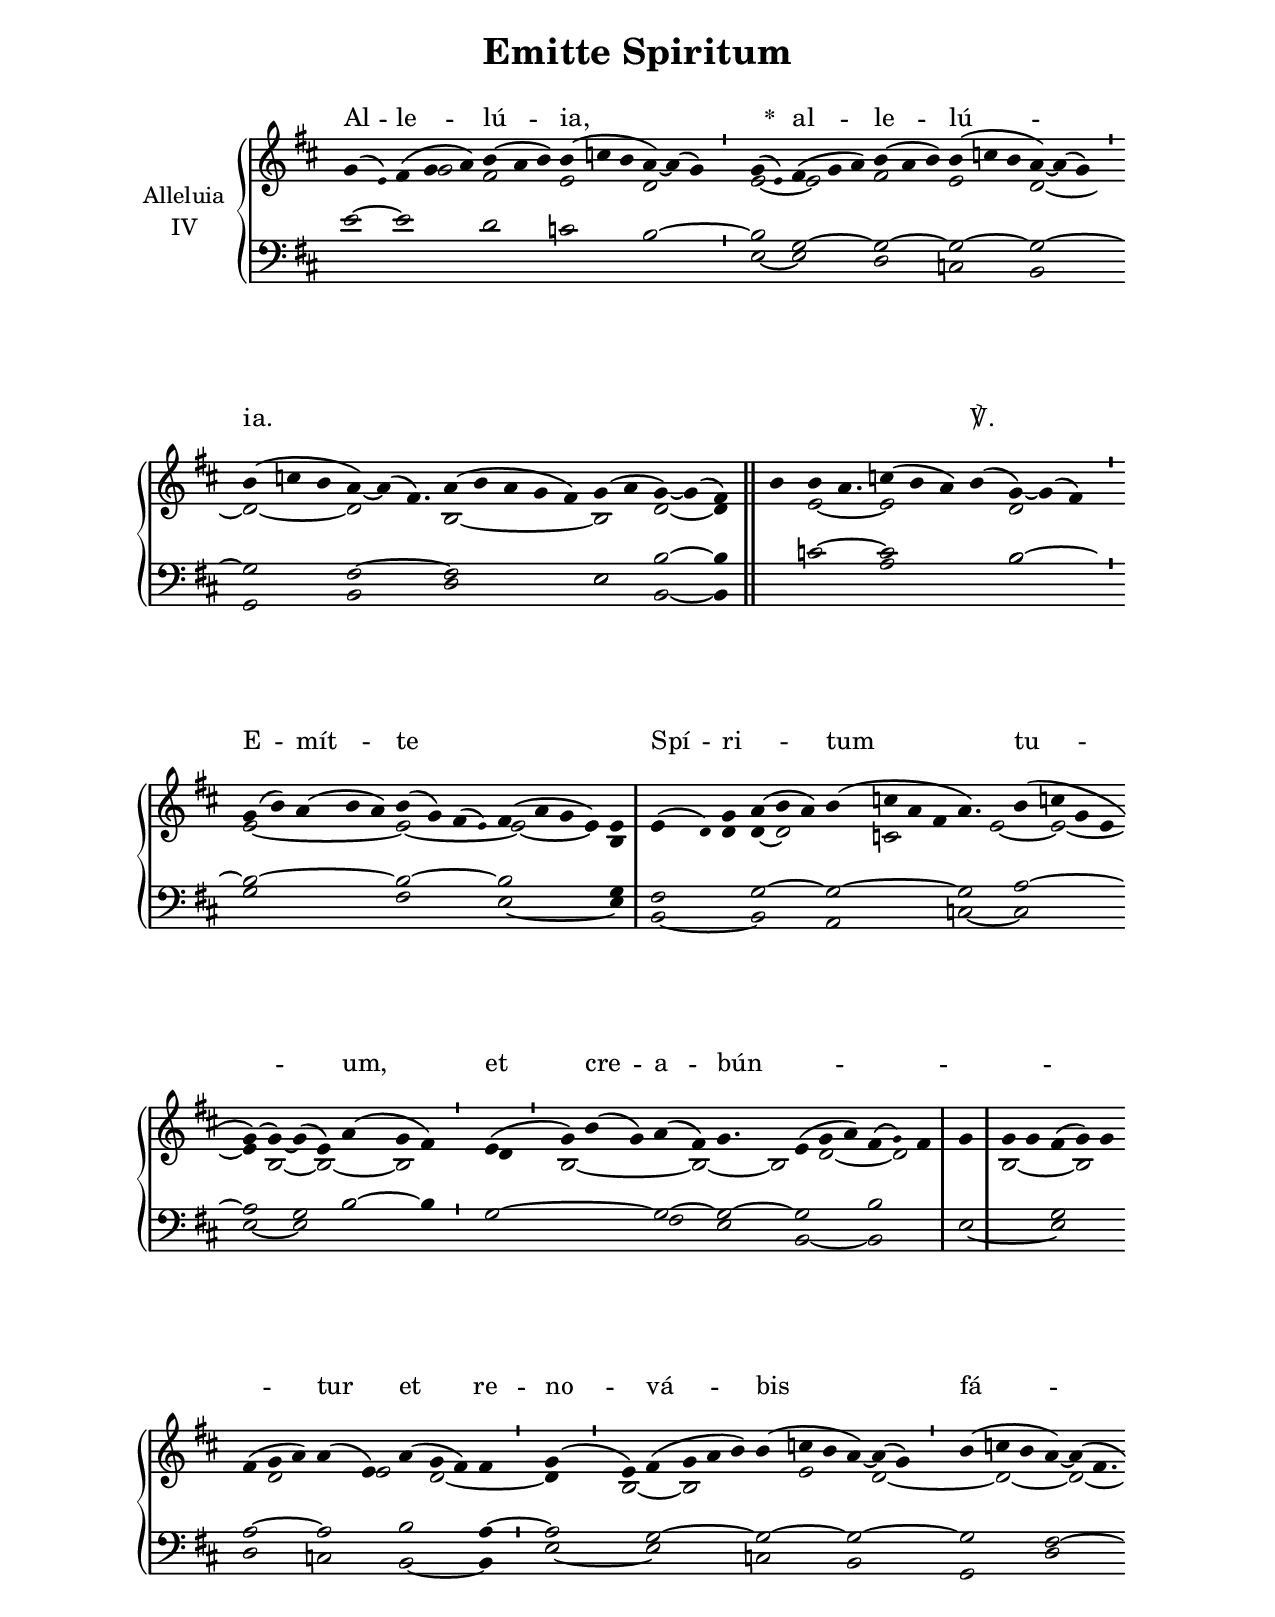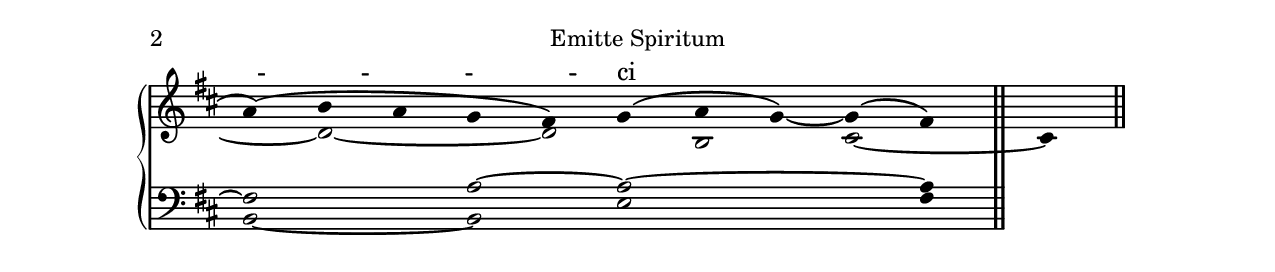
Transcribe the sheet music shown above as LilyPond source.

\version "2.18"
\include "gregorian.ly"
\include "noh2.ily"


%Page reference: page ii.78
%(volume.page)

global = {
 \key fis \phrygian
 \cadenzaOn 
}

\header {
  title = \markup \center-column {"Emitte Spiritum" \vspace #1 }
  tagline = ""
  composer = ""
}

\paper {
 #(include-special-characters)
  oddHeaderMarkup = \markup \fill-line {
    \line {}
    \center-column {
      \on-the-fly #first-page     " "
      \on-the-fly #not-first-page "Emitte Spiritum"
    }
    \line { \on-the-fly #print-page-number-check-first \fromproperty #'page:page-number-string }
  }
  evenHeaderMarkup = \markup \fill-line {
    \line { \on-the-fly #print-page-number-check-first \fromproperty #'page:page-number-string }
    \center-column { "Emitte Spiritum" }
    \line {}
  }
}

chantText = \lyricmode {
Al -- le -- lú -- ia, _ 
\set stanza = " * " al -- le -- lú -- ia. _ _ _ _ _ _ ℣. 
E -- mít -- te _ _ _ Spí -- ri -- _ tum tu -- um, 
et cre -- a -- bún -- _ _ _ _ _ _ _ _ _ tur 
et re -- no -- vá -- bis fá -- ci -- _ em 
\set stanza = " * " ter -- _ ræ. _ _ _ _ _ _ }

chantMusic = {
\tieDown   g'4 ( \once \tweak #'font-size #-4 e' ) fis'4 ( g'4 a'4) b'4 ( a'4 b'4)  b'4 ( c''4 b'4 a'4) ~ a'4 ( g'4) \divisioMinima
 g'4 ( \once \tweak #'font-size #-4 e' ) fis'4 ( g'4 a'4) b'4 ( a'4 b'4)  b'4 ( c''4 b'4 a'4) ~ a'4 ( g'4) \divisioMinima \forceBreak

  b'4 ( c''4 b'4 a'4) ~ a'4 ( fis'4.) a'4 ( b'4 a'4 g'4 fis'4) g'4 ( a'4 g'4) ~ g'4 ( fis'4) \finalis
 b'4 b'4  a'4. c''4 ( b'4 a'4) b'4 ( g'4) ~ g'4 ( fis'4) \divisioMinima \forceBreak

 g'4 ( b'4) a'4 ( b'4 a'4) b'4 ( g'4) fis'4 ( \once \tweak #'font-size #-4 e' ) fis'4 ( a'4 g'4 e'4) e'4 \divisioMaxima
 e'4 ( \once \tweak #'font-size #-4 d' ) g'4 a'4 ( b'4 a'4)  b'4 ( c''4 a'4 fis'4 a'4.) b'4 ( c''4 g'4 e'4 \forceBreak
) g'4 ( g'4) ~ g'4 ( e'4) a'4 ( g'4 fis'4) \divisioMinima
 e'4 ( g'4) b'4 ( g'4) a'4 ( fis'4) g'4. e'4 ( g'4 a'4) fis'4 ( \once \tweak #'font-size #-4 g' ) fis'4 \divisioMaxima
 g'4 g'4 g'4 fis'4 ( g'4) g'4 \forceBreak
 fis'4 ( g'4 a'4) a'4 ( e'4) a'4 ( g'4 fis'4) fis'4 \divisioMinima
 g'4 ( e'4) fis'4 ( g'4 a'4 b'4)  b'4 ( c''4 b'4 a'4) ~ a'4 ( g'4) \divisioMinima
  b'4 ( c''4 b'4 a'4) ~ a'4 ( fis'4. \forceBreak
) a'4 ( b'4 a'4 g'4 fis'4) g'4 ( a'4 g'4) ~ g'4 ( fis'4) \finalis

}

altoMusic = {
r2*3/2 g'2 fis'2*3/2 e'2*3/2 d'2*3/2 \divisioMinima
e'2 ~ e'2*3/2 fis'2*3/2 e'2*3/2 d'2*3/2 ~ d'2*3/2 ~ d'2*7/4 b2*5/2 ~ b2 d'2 ~ d'4 \finalis
r4 e'2*5/4 ~ e'2*4/2 d'2*3/2 \divisioMinima
e'2*5/2 ~ e'2*4/2 ~ e'2*3/2 ~ e'4 b4 \divisioMaxima
e'4 \tiny d' \normalsize4 d'4 ~ d'2*3/2 c'2*4/2 e'2*3/4 ~ e'2*3/2 ~ e'4 b2 ~ b2 ~ b2 d'4 \divisioMinima
b2*4/2 ~ b2 ~ b2*3/4 d'2*3/2 ~ d'2*3/2 \divisioMaxima
b2*3/2 ~ b2*3/2 d'2*3/2 e'2 d'2*3/2 ~ d'4 \divisioMinima
b2 ~ b2*4/2 e'2*3/2 d'2*3/2 ~ d'2*3/2 ~ d'2*7/4 ~ d'2*3/2 ~ d'2 b2 cis'2 ~ cis'4 \finalis
}

tenorMusic = {
e'2 ~ e'2*3/2 d'2*3/2 c'2*3/2 b2*3/2 ~ \divisioMinima
b2 g2*3/2 ~ g2*3/2 ~ g2*3/2 ~ g2*3/2 ~ g2*3/2 fis2*7/4 ~ fis2*5/2 e2 b2 ~ b4 \finalis
r4 c'2*5/4 ~ c'2*4/2 b2*3/2 ~ \divisioMinima
b2*5/2 ~ b2*4/2 ~ b2*4/2 g4 \divisioMaxima
fis2*3/2 g2*3/2 ~ g2*4/2 ~ g2*3/4 a2*4/2 ~ a2 g2 b2 ~ b4 \divisioMinima
g2*4/2 ~ g2 ~ g2*3/4 ~ g2*3/2 b2*3/2 \divisioMaxima
r2*3/2 g2*3/2 a2*3/2 ~ a2 b2*3/2 a4 ~ \divisioMinima
a2 g2*4/2 ~ g2*3/2 ~ g2*3/2 ~ g2*3/2 fis2*7/4 ~ fis2*3/2 a2 ~ a2*4/2 ~ a4 \finalis
}

bassMusic = {
r2*14/2 \divisioMinima
e2 ~ e2*3/2 d2*3/2 c2*3/2 b,2*3/2 g,2*3/2 b,2*7/4 d2*5/2 e2 b,2 ~ b,4 \finalis
r2*7/4 a2*4/2 b2*3/2 \divisioMinima
g2*5/2 fis2*4/2 e2*4/2 ~ e4 \divisioMaxima
b,2*3/2 ~ b,2*3/2 a,2*4/2 c2*3/4 ~ c2*4/2 e2 ~ e2 b2 r4 \divisioMinima
r2*4/2 fis2 e2*3/4 b,2*3/2 ~ b,2*3/2 \divisioMaxima
e2*3/2 ~ e2*3/2 d2*3/2 c2 b,2*3/2 ~ b,4 \divisioMinima
e2 ~ e2*4/2 c2*3/2 b,2*3/2 g,2*3/2 d2*7/4 b,2*3/2 ~ b,2 e2*4/2 fis4 \finalis
}

voiceLines = {
\voiceLineStyle


}

\score{
  <<
    \new GrandStaff <<
      \set GrandStaff.autoBeaming = ##f
      \set GrandStaff.instrumentName = \markup \center-column {
        "Alleluia"
        "IV"
      }
      \new Staff = up <<
        \new Voice = "chant" {
          \voiceOne \global \chantMusic
        }
        \new Voice {
          \voiceTwo \global \altoMusic
        }
      >>

      \new Staff = down <<
        \clef bass
        \new Voice {
          \voiceOne \global \tenorMusic
        }
        \new Voice {
          \voiceTwo \global \bassMusic
        }
	\new Voice {
        \voiceThree \global \voiceLines
        }
      >>
    >>
    \new Lyrics \lyricsto chant {
      \chantText
    }
  >>
  \layout{
  }
  \midi{
    \tempo 4 = 125
  }
}
